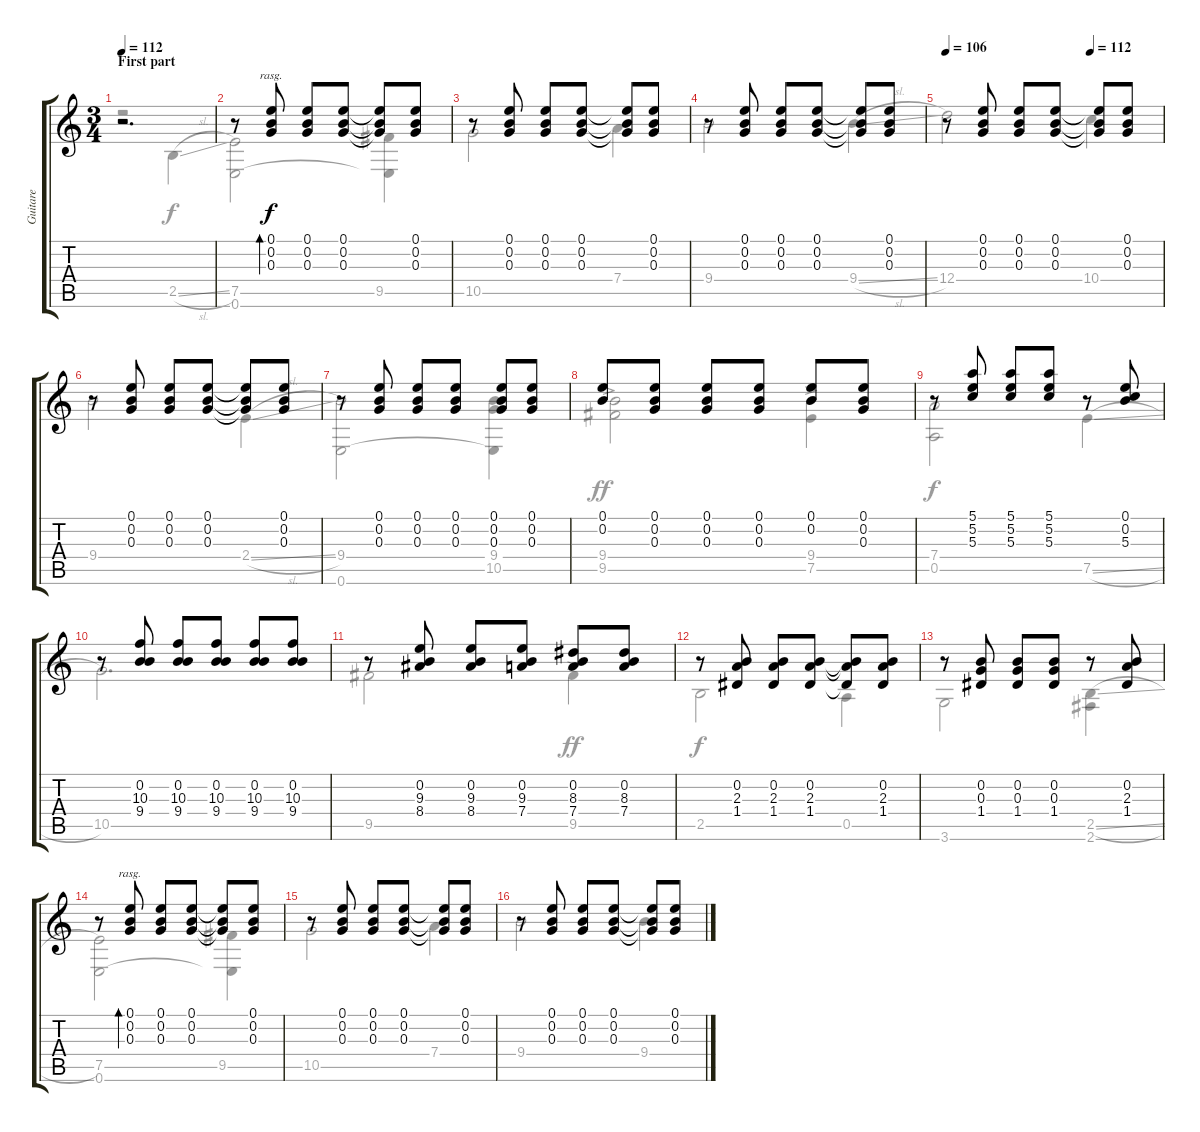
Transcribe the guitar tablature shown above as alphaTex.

\track ("Guitare" "Guitare") {instrument acousticguitarnylon}
\staff {score tabs}
\tuning (E4 B3 G3 D3 A2 E2) {hide}
\voice
\ts (3 4)
\section ("" "First part")
\tempo 112
\clef g2
\ks c
r.2{d dy f instrument acousticguitarnylon} |
r.8 (0.1 0.2 0.3).8{bd 240 rasg ii} (0.1 0.2 0.3).8 (0.1 0.2 0.3).8 (0.1{t} 0.2{t} 0.3{t}).8 (0.1 0.2 0.3).8 |
r.8 (0.1 0.2 0.3).8 (0.1 0.2 0.3).8 (0.1 0.2 0.3).8 (0.1{t} 0.2{t} 0.3{t}).8 (0.1 0.2 0.3).8 |
r.8 (0.1 0.2 0.3).8 (0.1 0.2 0.3).8 (0.1 0.2 0.3).8 (0.1{t} 0.2{t} 0.3{t}).8 (0.1 0.2 0.3).8 |
\tempo 106
\tempo (112 0.6666666666666666)
r.8 (0.1 0.2 0.3).8 (0.1 0.2 0.3).8 (0.1 0.2 0.3).8 (0.1{t} 0.2{t} 0.3{t}).8 (0.1 0.2 0.3).8 |
r.8 (0.1 0.2 0.3).8 (0.1 0.2 0.3).8 (0.1 0.2 0.3).8 (0.1{t} 0.2{t} 0.3{t}).8 (0.1 0.2 0.3).8 |
r.8 (0.1 0.2 0.3).8 (0.1 0.2 0.3).8 (0.1 0.2 0.3).8 (0.1 0.2 0.3).8 (0.1 0.2 0.3).8 |
(0.1 0.2).8 (0.1 0.2 0.3).8 (0.1 0.2 0.3).8 (0.1 0.2 0.3).8 (0.1 0.2).8 (0.1 0.2 0.3).8 |
r.8 (5.1 5.2 5.3).8 (5.1 5.2 5.3).8 (5.1 5.2 5.3).8 r.8 (0.1 0.2 5.3).8 |
r.8 (0.2 10.3 9.4).8 (0.2 10.3 9.4).8 (0.2 10.3 9.4).8 (0.2 10.3 9.4).8 (0.2 10.3 9.4).8 |
r.8 (0.2 9.3 8.4).8 (0.2 9.3 8.4).8 (0.2 9.3 7.4).8 (0.2 8.3 7.4).8 (0.2 8.3 7.4).8 |
r.8 (0.2 2.3 1.4).8 (0.2 2.3 1.4).8 (0.2 2.3 1.4).8 (0.2{t} 2.3{t} 1.4{t}).8 (0.2 2.3 1.4).8 |
r.8 (0.2 0.3 1.4).8 (0.2 0.3 1.4).8 (0.2 0.3 1.4).8 r.8 (0.2 2.3 1.4).8 |
r.8 (0.1 0.2 0.3).8{bd 480 rasg ii} (0.1 0.2 0.3).8 (0.1 0.2 0.3).8 (0.1{t} 0.2{t} 0.3{t}).8 (0.1 0.2 0.3).8 |
r.8 (0.1 0.2 0.3).8 (0.1 0.2 0.3).8 (0.1 0.2 0.3).8 (0.1{t} 0.2{t} 0.3{t}).8 (0.1 0.2 0.3).8 |
r.8 (0.1 0.2 0.3).8 (0.1 0.2 0.3).8 (0.1 0.2 0.3).8 (0.1{t} 0.2{t} 0.3{t}).8 (0.1 0.2 0.3).8
\voice
\clef g2
\ottava regular
\simile none
\ks c
r.2{dy f} 2.5{sl}.4 |
(7.5 0.6).2 (9.5 0.6{t}).4 |
10.5.2 7.4.4 |
9.4.2 9.4{sl}.4 |
12.4.2 10.4.4 |
9.4.2 2.4{sl}.4 |
(9.4 0.6).2 (9.4 10.5 0.6{t}).4 |
(9.4{ac} 9.5).2{dy ff} (9.4 7.5{ac}).4 |
(7.4 0.5).2{dy f} 7.5{sl}.4 |
10.5.2{d} |
9.5.2 9.5{ac}.4{dy ff} |
2.5.2{dy f} 0.5.4 |
3.6.2 (2.5{sl} 2.6).4 |
(7.5 0.6).2 (9.5 0.6{t}).4 |
10.5.2 7.4.4 |
9.4.2 9.4.4
